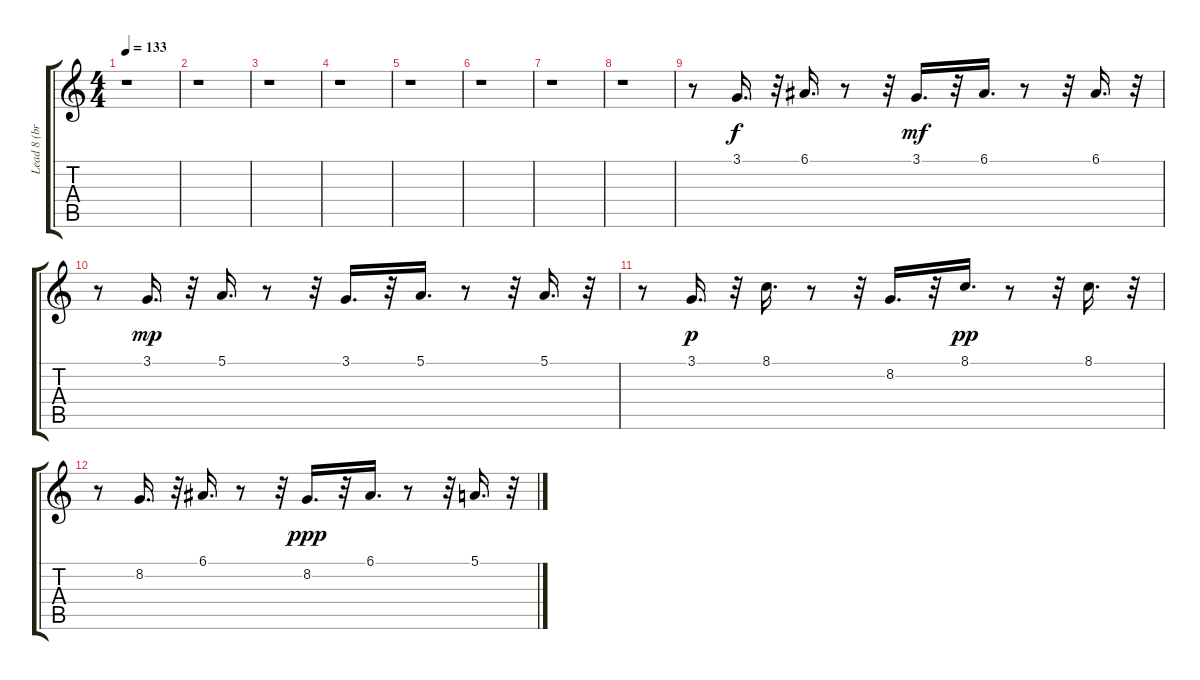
\track ("Lead 8 (brass + lead)" "Lead 8 (br") {instrument lead8bassandlead}
\staff {score tabs}
\tuning (E4 B3 G3 D3 A2 E2) {hide}
\ts (4 4)
\tempo 133
\clef g2
\ks c
r.1{dy mf} |
r.1 |
r.1 |
r.1 |
r.1 |
r.1 |
r.1 |
r.1 |
r.8 3.1.16{d dy f} r.32 6.1.16{d} r.8 r.32 3.1.16{d dy mf} r.32 6.1.16{d} r.8 r.32 6.1.16{d} r.32 |
r.8 3.1.16{d dy mp} r.32 5.1.16{d} r.8 r.32 3.1.16{d} r.32 5.1.16{d} r.8 r.32 5.1.16{d} r.32 |
r.8 3.1.16{d dy p} r.32 8.1.16{d} r.8 r.32 8.2.16{d} r.32 8.1.16{d dy pp} r.8 r.32 8.1.16{d} r.32 |
r.8 8.2.16{d} r.32 6.1.16{d} r.8 r.32 8.2.16{d dy ppp} r.32 6.1.16{d} r.8 r.32 5.1.16{d} r.32
